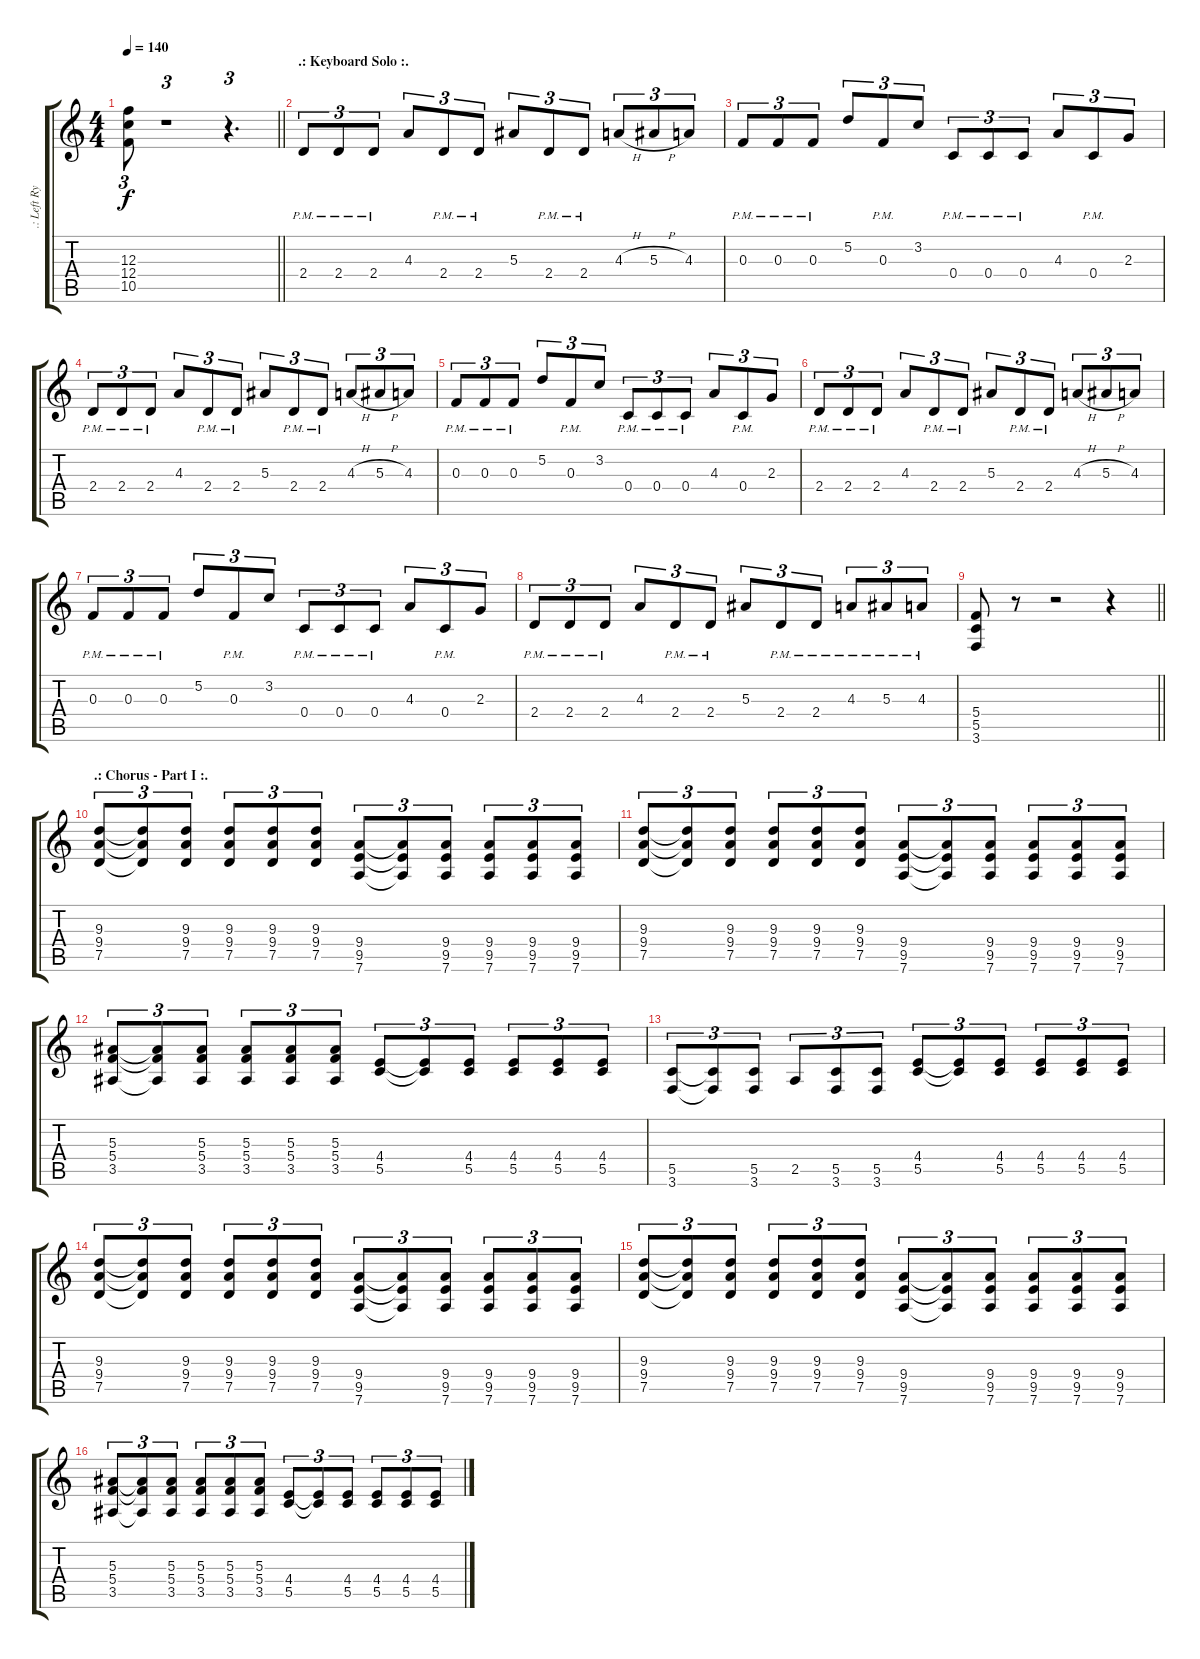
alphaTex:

\track (".: Left Rythm Guitar :." ".: Left Ry") {mute instrument overdrivenguitar}
\staff {score tabs}
\tuning (D4 A3 F3 C3 G2 D2) {hide}
\ts (4 4)
\tempo 140
\clef g2
\barLineRight lightlight
\ks c
(12.3 12.4 10.5).8{tu (3 2) dy f} r.1{tu (3 2)} r.4{d tu (3 2)} |
\section ("" ".: Keyboard Solo :.")
2.4{pm}.8{tu (3 2) volume 14} 2.4{pm}.8{tu (3 2)} 2.4{pm}.8{tu (3 2)} 4.3.8{tu (3 2)} 2.4{pm}.8{tu (3 2)} 2.4{pm}.8{tu (3 2)} 5.3.8{tu (3 2)} 2.4{pm}.8{tu (3 2)} 2.4{pm}.8{tu (3 2)} 4.3{h}.8{tu (3 2)} 5.3{h}.8{tu (3 2)} 4.3.8{tu (3 2)} |
0.3{pm}.8{tu (3 2)} 0.3{pm}.8{tu (3 2)} 0.3{pm}.8{tu (3 2)} 5.2.8{tu (3 2)} 0.3{pm}.8{tu (3 2)} 3.2.8{tu (3 2)} 0.4{pm}.8{tu (3 2)} 0.4{pm}.8{tu (3 2)} 0.4{pm}.8{tu (3 2)} 4.3.8{tu (3 2)} 0.4{pm}.8{tu (3 2)} 2.3.8{tu (3 2)} |
2.4{pm}.8{tu (3 2)} 2.4{pm}.8{tu (3 2)} 2.4{pm}.8{tu (3 2)} 4.3.8{tu (3 2)} 2.4{pm}.8{tu (3 2)} 2.4{pm}.8{tu (3 2)} 5.3.8{tu (3 2)} 2.4{pm}.8{tu (3 2)} 2.4{pm}.8{tu (3 2)} 4.3{h}.8{tu (3 2)} 5.3{h}.8{tu (3 2)} 4.3.8{tu (3 2)} |
0.3{pm}.8{tu (3 2)} 0.3{pm}.8{tu (3 2)} 0.3{pm}.8{tu (3 2)} 5.2.8{tu (3 2)} 0.3{pm}.8{tu (3 2)} 3.2.8{tu (3 2)} 0.4{pm}.8{tu (3 2)} 0.4{pm}.8{tu (3 2)} 0.4{pm}.8{tu (3 2)} 4.3.8{tu (3 2)} 0.4{pm}.8{tu (3 2)} 2.3.8{tu (3 2)} |
2.4{pm}.8{tu (3 2)} 2.4{pm}.8{tu (3 2)} 2.4{pm}.8{tu (3 2)} 4.3.8{tu (3 2)} 2.4{pm}.8{tu (3 2)} 2.4{pm}.8{tu (3 2)} 5.3.8{tu (3 2)} 2.4{pm}.8{tu (3 2)} 2.4{pm}.8{tu (3 2)} 4.3{h}.8{tu (3 2)} 5.3{h}.8{tu (3 2)} 4.3.8{tu (3 2)} |
0.3{pm}.8{tu (3 2)} 0.3{pm}.8{tu (3 2)} 0.3{pm}.8{tu (3 2)} 5.2.8{tu (3 2)} 0.3{pm}.8{tu (3 2)} 3.2.8{tu (3 2)} 0.4{pm}.8{tu (3 2)} 0.4{pm}.8{tu (3 2)} 0.4{pm}.8{tu (3 2)} 4.3.8{tu (3 2)} 0.4{pm}.8{tu (3 2)} 2.3.8{tu (3 2)} |
2.4{pm}.8{tu (3 2)} 2.4{pm}.8{tu (3 2)} 2.4{pm}.8{tu (3 2)} 4.3.8{tu (3 2)} 2.4{pm}.8{tu (3 2)} 2.4{pm}.8{tu (3 2)} 5.3.8{tu (3 2)} 2.4{pm}.8{tu (3 2)} 2.4{pm}.8{tu (3 2)} 4.3{pm}.8{tu (3 2)} 5.3{pm}.8{tu (3 2)} 4.3{pm}.8{tu (3 2)} |
\barLineRight lightlight
(5.4 5.5 3.6).8 r.8 r.2 r.4 |
\section ("" ".: Chorus - Part I :.")
(9.3 9.4 7.5).8{tu (3 2)} (9.3{t} 9.4{t} 7.5{t}).8{tu (3 2)} (9.3 9.4 7.5).8{tu (3 2)} (9.3 9.4 7.5).8{tu (3 2)} (9.3 9.4 7.5).8{tu (3 2)} (9.3 9.4 7.5).8{tu (3 2)} (9.4 9.5 7.6).8{tu (3 2)} (9.4{t} 9.5{t} 7.6{t}).8{tu (3 2)} (9.4 9.5 7.6).8{tu (3 2)} (9.4 9.5 7.6).8{tu (3 2)} (9.4 9.5 7.6).8{tu (3 2)} (9.4 9.5 7.6).8{tu (3 2)} |
(9.3 9.4 7.5).8{tu (3 2)} (9.3{t} 9.4{t} 7.5{t}).8{tu (3 2)} (9.3 9.4 7.5).8{tu (3 2)} (9.3 9.4 7.5).8{tu (3 2)} (9.3 9.4 7.5).8{tu (3 2)} (9.3 9.4 7.5).8{tu (3 2)} (9.4 9.5 7.6).8{tu (3 2)} (9.4{t} 9.5{t} 7.6{t}).8{tu (3 2)} (9.4 9.5 7.6).8{tu (3 2)} (9.4 9.5 7.6).8{tu (3 2)} (9.4 9.5 7.6).8{tu (3 2)} (9.4 9.5 7.6).8{tu (3 2)} |
(5.3 5.4 3.5).8{tu (3 2)} (5.3{t} 5.4{t} 3.5{t}).8{tu (3 2)} (5.3 5.4 3.5).8{tu (3 2)} (5.3 5.4 3.5).8{tu (3 2)} (5.3 5.4 3.5).8{tu (3 2)} (5.3 5.4 3.5).8{tu (3 2)} (4.4 5.5).8{tu (3 2)} (4.4{t} 5.5{t}).8{tu (3 2)} (4.4 5.5).8{tu (3 2)} (4.4 5.5).8{tu (3 2)} (4.4 5.5).8{tu (3 2)} (4.4 5.5).8{tu (3 2)} |
(5.5 3.6).8{tu (3 2)} (5.5{t} 3.6{t}).8{tu (3 2)} (5.5 3.6).8{tu (3 2)} 2.5.8{tu (3 2)} (5.5 3.6).8{tu (3 2)} (5.5 3.6).8{tu (3 2)} (4.4 5.5).8{tu (3 2)} (4.4{t} 5.5{t}).8{tu (3 2)} (4.4 5.5).8{tu (3 2)} (4.4 5.5).8{tu (3 2)} (4.4 5.5).8{tu (3 2)} (4.4 5.5).8{tu (3 2)} |
(9.3 9.4 7.5).8{tu (3 2)} (9.3{t} 9.4{t} 7.5{t}).8{tu (3 2)} (9.3 9.4 7.5).8{tu (3 2)} (9.3 9.4 7.5).8{tu (3 2)} (9.3 9.4 7.5).8{tu (3 2)} (9.3 9.4 7.5).8{tu (3 2)} (9.4 9.5 7.6).8{tu (3 2)} (9.4{t} 9.5{t} 7.6{t}).8{tu (3 2)} (9.4 9.5 7.6).8{tu (3 2)} (9.4 9.5 7.6).8{tu (3 2)} (9.4 9.5 7.6).8{tu (3 2)} (9.4 9.5 7.6).8{tu (3 2)} |
(9.3 9.4 7.5).8{tu (3 2)} (9.3{t} 9.4{t} 7.5{t}).8{tu (3 2)} (9.3 9.4 7.5).8{tu (3 2)} (9.3 9.4 7.5).8{tu (3 2)} (9.3 9.4 7.5).8{tu (3 2)} (9.3 9.4 7.5).8{tu (3 2)} (9.4 9.5 7.6).8{tu (3 2)} (9.4{t} 9.5{t} 7.6{t}).8{tu (3 2)} (9.4 9.5 7.6).8{tu (3 2)} (9.4 9.5 7.6).8{tu (3 2)} (9.4 9.5 7.6).8{tu (3 2)} (9.4 9.5 7.6).8{tu (3 2)} |
(5.3 5.4 3.5).8{tu (3 2)} (5.3{t} 5.4{t} 3.5{t}).8{tu (3 2)} (5.3 5.4 3.5).8{tu (3 2)} (5.3 5.4 3.5).8{tu (3 2)} (5.3 5.4 3.5).8{tu (3 2)} (5.3 5.4 3.5).8{tu (3 2)} (4.4 5.5).8{tu (3 2)} (4.4{t} 5.5{t}).8{tu (3 2)} (4.4 5.5).8{tu (3 2)} (4.4 5.5).8{tu (3 2)} (4.4 5.5).8{tu (3 2)} (4.4 5.5).8{tu (3 2)}
